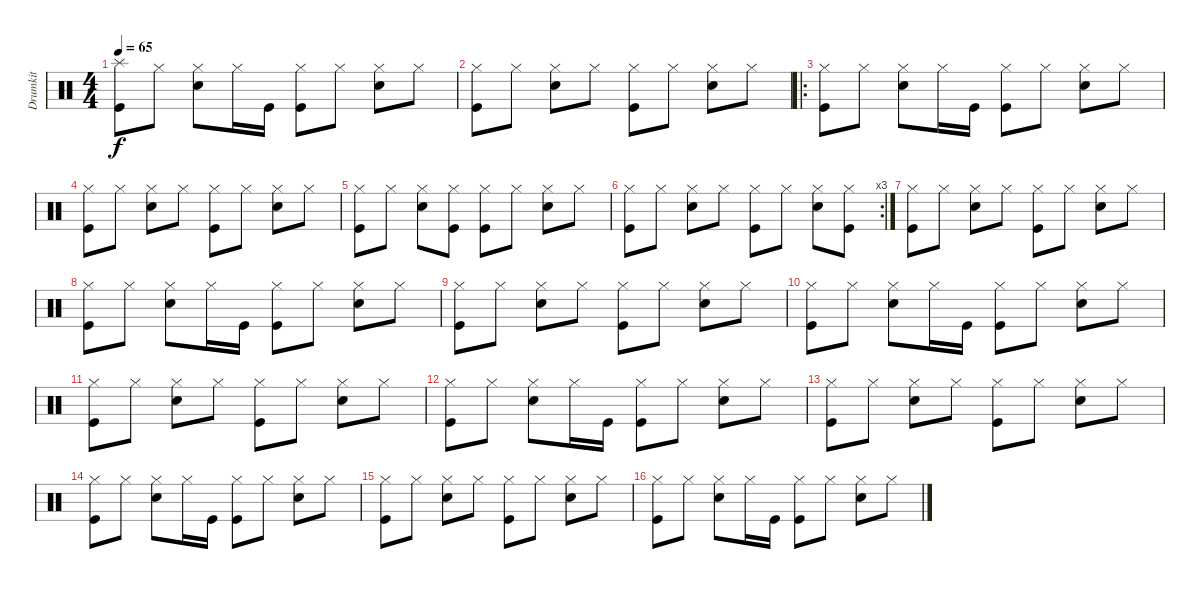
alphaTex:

\track ("Drumkit" "Drumkit") {instrument percussion}
\staff {score}
\articulation defaults
\ts (4 4)
\tempo 65
\clef neutral
\ks c
("Splash (hit)" "Kick (hit)").8{dy f} "Hi-Hat (closed)".8 ("Hi-Hat (closed)" "Snare (hit) 2").8 "Hi-Hat (closed)".16 "Kick (hit)".16 ("Hi-Hat (closed)" "Kick (hit)").8 "Hi-Hat (closed)".8 ("Hi-Hat (closed)" "Snare (hit) 2").8 "Hi-Hat (closed)".8 |
("Hi-Hat (closed)" "Kick (hit)").8 "Hi-Hat (closed)".8 ("Hi-Hat (closed)" "Snare (hit) 2").8 "Hi-Hat (closed)".8 ("Hi-Hat (closed)" "Kick (hit)").8 "Hi-Hat (closed)".8 ("Hi-Hat (closed)" "Snare (hit) 2").8 "Hi-Hat (closed)".8 |
\ro
("Hi-Hat (closed)" "Kick (hit)").8 "Hi-Hat (closed)".8 ("Hi-Hat (closed)" "Snare (hit) 2").8 "Hi-Hat (closed)".16 "Kick (hit)".16 ("Hi-Hat (closed)" "Kick (hit)").8 "Hi-Hat (closed)".8 ("Hi-Hat (closed)" "Snare (hit) 2").8 "Hi-Hat (closed)".8 |
("Hi-Hat (closed)" "Kick (hit)").8 "Hi-Hat (closed)".8 ("Hi-Hat (closed)" "Snare (hit) 2").8 "Hi-Hat (closed)".8 ("Hi-Hat (closed)" "Kick (hit)").8 "Hi-Hat (closed)".8 ("Hi-Hat (closed)" "Snare (hit) 2").8 "Hi-Hat (closed)".8 |
("Hi-Hat (closed)" "Kick (hit)").8 "Hi-Hat (closed)".8 ("Hi-Hat (closed)" "Snare (hit) 2").8 ("Hi-Hat (closed)" "Kick (hit)").8 ("Hi-Hat (closed)" "Kick (hit)").8 "Hi-Hat (closed)".8 ("Hi-Hat (closed)" "Snare (hit) 2").8 "Hi-Hat (closed)".8 |
\rc 3
("Hi-Hat (closed)" "Kick (hit)").8 "Hi-Hat (closed)".8 ("Hi-Hat (closed)" "Snare (hit) 2").8 "Hi-Hat (closed)".8 ("Hi-Hat (closed)" "Kick (hit)").8 "Hi-Hat (closed)".8 ("Hi-Hat (closed)" "Snare (hit) 2").8 ("Hi-Hat (closed)" "Kick (hit)").8 |
("Hi-Hat (closed)" "Kick (hit)").8 "Hi-Hat (closed)".8 ("Hi-Hat (closed)" "Snare (hit) 2").8 "Hi-Hat (closed)".8 ("Hi-Hat (closed)" "Kick (hit)").8 "Hi-Hat (closed)".8 ("Hi-Hat (closed)" "Snare (hit) 2").8 "Hi-Hat (closed)".8 |
("Hi-Hat (closed)" "Kick (hit)").8 "Hi-Hat (closed)".8 ("Hi-Hat (closed)" "Snare (hit) 2").8 "Hi-Hat (closed)".16 "Kick (hit)".16 ("Hi-Hat (closed)" "Kick (hit)").8 "Hi-Hat (closed)".8 ("Hi-Hat (closed)" "Snare (hit) 2").8 "Hi-Hat (closed)".8 |
("Hi-Hat (closed)" "Kick (hit)").8 "Hi-Hat (closed)".8 ("Hi-Hat (closed)" "Snare (hit) 2").8 "Hi-Hat (closed)".8 ("Hi-Hat (closed)" "Kick (hit)").8 "Hi-Hat (closed)".8 ("Hi-Hat (closed)" "Snare (hit) 2").8 "Hi-Hat (closed)".8 |
("Hi-Hat (closed)" "Kick (hit)").8 "Hi-Hat (closed)".8 ("Hi-Hat (closed)" "Snare (hit) 2").8 "Hi-Hat (closed)".16 "Kick (hit)".16 ("Hi-Hat (closed)" "Kick (hit)").8 "Hi-Hat (closed)".8 ("Hi-Hat (closed)" "Snare (hit) 2").8 "Hi-Hat (closed)".8 |
("Hi-Hat (closed)" "Kick (hit)").8 "Hi-Hat (closed)".8 ("Hi-Hat (closed)" "Snare (hit) 2").8 "Hi-Hat (closed)".8 ("Hi-Hat (closed)" "Kick (hit)").8 "Hi-Hat (closed)".8 ("Hi-Hat (closed)" "Snare (hit) 2").8 "Hi-Hat (closed)".8 |
("Hi-Hat (closed)" "Kick (hit)").8 "Hi-Hat (closed)".8 ("Hi-Hat (closed)" "Snare (hit) 2").8 "Hi-Hat (closed)".16 "Kick (hit)".16 ("Hi-Hat (closed)" "Kick (hit)").8 "Hi-Hat (closed)".8 ("Hi-Hat (closed)" "Snare (hit) 2").8 "Hi-Hat (closed)".8 |
("Hi-Hat (closed)" "Kick (hit)").8 "Hi-Hat (closed)".8 ("Hi-Hat (closed)" "Snare (hit) 2").8 "Hi-Hat (closed)".8 ("Hi-Hat (closed)" "Kick (hit)").8 "Hi-Hat (closed)".8 ("Hi-Hat (closed)" "Snare (hit) 2").8 "Hi-Hat (closed)".8 |
("Hi-Hat (closed)" "Kick (hit)").8 "Hi-Hat (closed)".8 ("Hi-Hat (closed)" "Snare (hit) 2").8 "Hi-Hat (closed)".16 "Kick (hit)".16 ("Hi-Hat (closed)" "Kick (hit)").8 "Hi-Hat (closed)".8 ("Hi-Hat (closed)" "Snare (hit) 2").8 "Hi-Hat (closed)".8 |
("Hi-Hat (closed)" "Kick (hit)").8 "Hi-Hat (closed)".8 ("Hi-Hat (closed)" "Snare (hit) 2").8 "Hi-Hat (closed)".8 ("Hi-Hat (closed)" "Kick (hit)").8 "Hi-Hat (closed)".8 ("Hi-Hat (closed)" "Snare (hit) 2").8 "Hi-Hat (closed)".8 |
("Hi-Hat (closed)" "Kick (hit)").8 "Hi-Hat (closed)".8 ("Hi-Hat (closed)" "Snare (hit) 2").8 "Hi-Hat (closed)".16 "Kick (hit)".16 ("Hi-Hat (closed)" "Kick (hit)").8 "Hi-Hat (closed)".8 ("Hi-Hat (closed)" "Snare (hit) 2").8 "Hi-Hat (closed)".8
